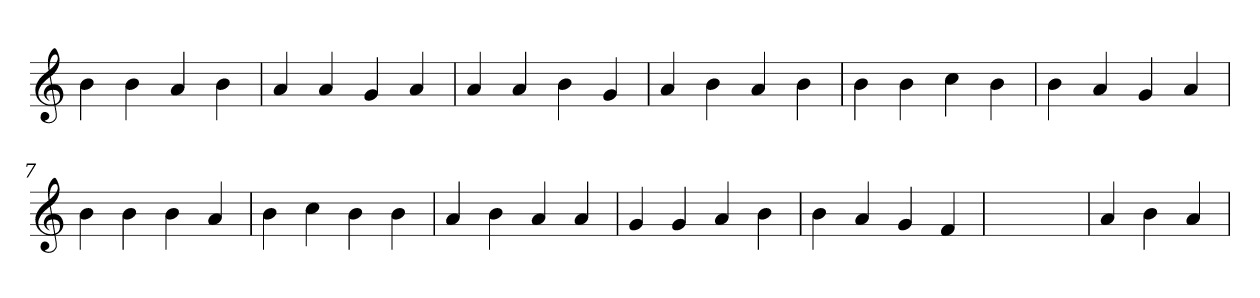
**kern
*part1
*staff1
*clefG2
=1
4b
4b
4a
4b
=2
4a
4a
4g
4a
=3
4a
4a
4b
4g
=4
4a
4b
4a
4b
=5
4b
4b
4cc
4b
=6
4b
4a
4g
4a
=7
4b
4b
4b
4a
=8
4b
4cc
4b
4b
=9
4a
4b
4a
4a
=10
4g
4g
4a
4b
=11
4b
4a
4g
4f
=12
1ryy
=12
4a
4b
4a
=
*-
